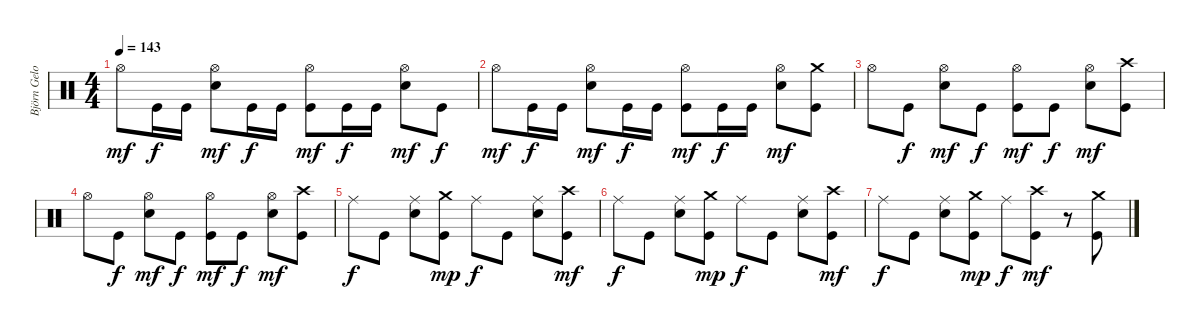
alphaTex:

\track ("Björn Gelotte" "Björn Gelo") {instrument percussion}
\staff {score}
\articulation defaults
\ts (4 4)
\tempo 143
\clef neutral
\ks c "Hi-Hat (open)".8{dy mf} "Kick (hit)".16{dy f} "Kick (hit)".16
("Electric Snare (hit)" "Hi-Hat (open)").8{dy mf} "Kick (hit)".16{dy f} "Kick (hit)".16 ("Kick (hit)" "Hi-Hat (open)").8{dy mf} "Kick (hit)".16{dy f} "Kick (hit)".16 ("Electric Snare (hit)" "Hi-Hat (open)").8{dy mf} "Kick (hit)".8{dy f} |
"Hi-Hat (open)".8{dy mf} "Kick (hit)".16{dy f} "Kick (hit)".16 ("Electric Snare (hit)" "Hi-Hat (open)").8{dy mf} "Kick (hit)".16{dy f} "Kick (hit)".16 ("Kick (hit)" "Hi-Hat (open)").8{dy mf} "Kick (hit)".16{dy f} "Kick (hit)".16 ("Electric Snare (hit)" "Hi-Hat (open)").8{dy mf} ("Kick (hit)" "Crash medium (hit)").8 |
"Hi-Hat (open)".8 "Kick (hit)".8{dy f} ("Electric Snare (hit)" "Hi-Hat (open)").8{dy mf} "Kick (hit)".8{dy f} ("Kick (hit)" "Hi-Hat (open)").8{dy mf} "Kick (hit)".8{dy f} ("Electric Snare (hit)" "Hi-Hat (open)").8{dy mf} ("Kick (hit)" "Crash high (hit)").8 |
"Hi-Hat (open)".8 "Kick (hit)".8{dy f} ("Electric Snare (hit)" "Hi-Hat (open)").8{dy mf} "Kick (hit)".8{dy f} ("Kick (hit)" "Hi-Hat (open)").8{dy mf} "Kick (hit)".8{dy f} ("Electric Snare (hit)" "Hi-Hat (open)").8{dy mf} ("Kick (hit)" "Crash high (hit)").8 |
"Ride (middle)".8{dy f} "Kick (hit)".8 ("Electric Snare (hit)" "Ride (middle)").8 ("Kick (hit)" "Crash medium (hit)").8{dy mp} "Ride (middle)".8{dy f} "Kick (hit)".8 ("Electric Snare (hit)" "Ride (middle)").8 ("Kick (hit)" "Crash high (hit)").8{dy mf} |
"Ride (middle)".8{dy f} "Kick (hit)".8 ("Electric Snare (hit)" "Ride (middle)").8 ("Kick (hit)" "Crash medium (hit)").8{dy mp} "Ride (middle)".8{dy f} "Kick (hit)".8 ("Electric Snare (hit)" "Ride (middle)").8 ("Kick (hit)" "Crash high (hit)").8{dy mf} |
"Ride (middle)".8{dy f} "Kick (hit)".8 ("Electric Snare (hit)" "Ride (middle)").8 ("Kick (hit)" "Crash medium (hit)").8{dy mp} "Ride (middle)".8{dy f} ("Kick (hit)" "Crash high (hit)").8{dy mf} r.8 ("Kick (hit)" "Crash medium (hit)").8
